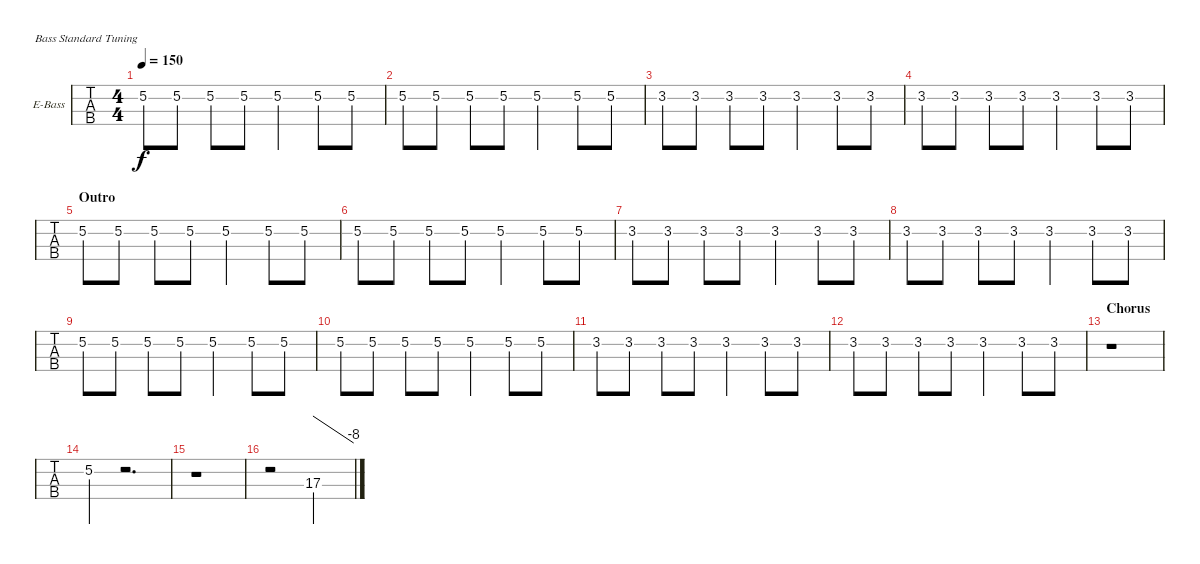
\bracketExtendMode groupsimilarinstruments
\firstSystemTrackNameOrientation horizontal
\otherSystemsTrackNameOrientation horizontal
\track ("Nikolai" "E-Bass") {instrument electricbasspick}
\staff {tabs}
\tuning (G2 D2 A1 E1)
\ts (4 4)
\tempo 150
\clef f4
\ks c
5.2.8{dy f} 5.2.8 5.2.8 5.2.8 5.2.4 5.2.8 5.2.8 |
5.2.8 5.2.8 5.2.8 5.2.8 5.2.4 5.2.8 5.2.8 |
3.2.8 3.2.8 3.2.8 3.2.8 3.2.4 3.2.8 3.2.8 |
3.2.8 3.2.8 3.2.8 3.2.8 3.2.4 3.2.8 3.2.8 |
\section ("" "Outro")
5.2.8 5.2.8 5.2.8 5.2.8 5.2.4 5.2.8 5.2.8 |
5.2.8 5.2.8 5.2.8 5.2.8 5.2.4 5.2.8 5.2.8 |
3.2.8 3.2.8 3.2.8 3.2.8 3.2.4 3.2.8 3.2.8 |
3.2.8 3.2.8 3.2.8 3.2.8 3.2.4 3.2.8 3.2.8 |
5.2.8 5.2.8 5.2.8 5.2.8 5.2.4 5.2.8 5.2.8 |
5.2.8 5.2.8 5.2.8 5.2.8 5.2.4 5.2.8 5.2.8 |
3.2.8 3.2.8 3.2.8 3.2.8 3.2.4 3.2.8 3.2.8 |
3.2.8 3.2.8 3.2.8 3.2.8 3.2.4 3.2.8 3.2.8 |
\section ("" "Chorus")
r.1 |
5.2.4 r.2{d} |
r.1 |
r.2 17.3.2{tbe (dive default 0 0 59.4 -32)}
